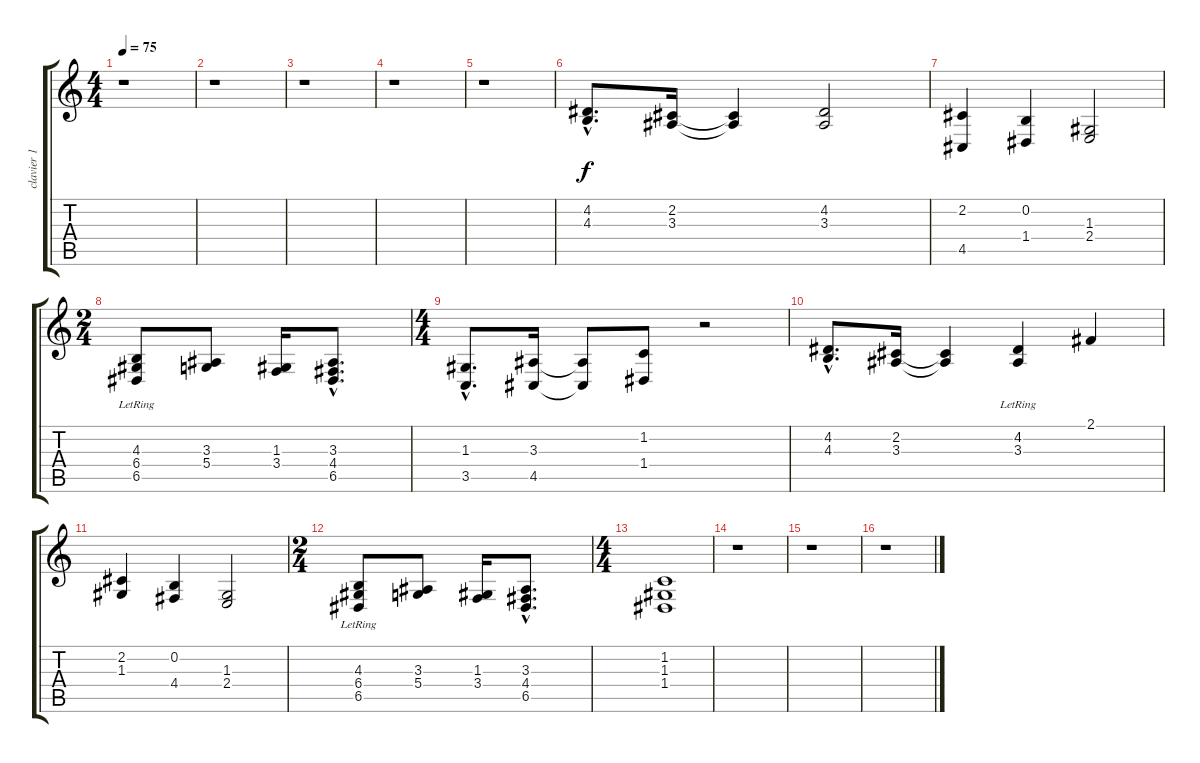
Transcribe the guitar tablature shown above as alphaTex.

\track ("clavier 1" "clavier 1") {instrument drawbarorgan}
\staff {score tabs}
\tuning (E4 B3 G3 D3 A2 E2) {hide}
\ts (4 4)
\tempo 75
\clef g2
\ks c
r.1{dy f} |
r.1 |
r.1 |
r.1 |
r.1 |
(4.2{hac} 4.3{hac}).8{d volume 10 instrument flute} (2.2 3.3).16 (2.2{t} 3.3{t}).4 (4.2 3.3).2 |
(2.2 4.5).4 (0.2 1.4).4 (1.3 2.4).2 |
\ts (2 4)
(4.3 6.4 6.5{lr}).8 (3.3 5.4).8 (1.3 3.4).16 (3.3{hac} 4.4{hac} 6.5{hac}).8{d} |
\ts (4 4)
(1.3{hac} 3.5{hac}).8{d} (3.3 4.5).16 (3.3{t} 4.5{t}).8 (1.2 1.4).8 r.2 |
(4.2{hac} 4.3{hac}).8{d} (2.2 3.3).16 (2.2{t} 3.3{t}).4 (4.2{lr} 3.3{lr}).4 2.1.4 |
(2.2 1.3).4 (0.2 4.4).4 (1.3 2.4).2 |
\ts (2 4)
(4.3 6.4 6.5{lr}).8 (3.3 5.4).8 (1.3 3.4).16 (3.3{hac} 4.4{hac} 6.5{hac}).8{d} |
\ts (4 4)
(1.2 1.3 1.4).1 |
r.1 |
r.1 |
r.1
